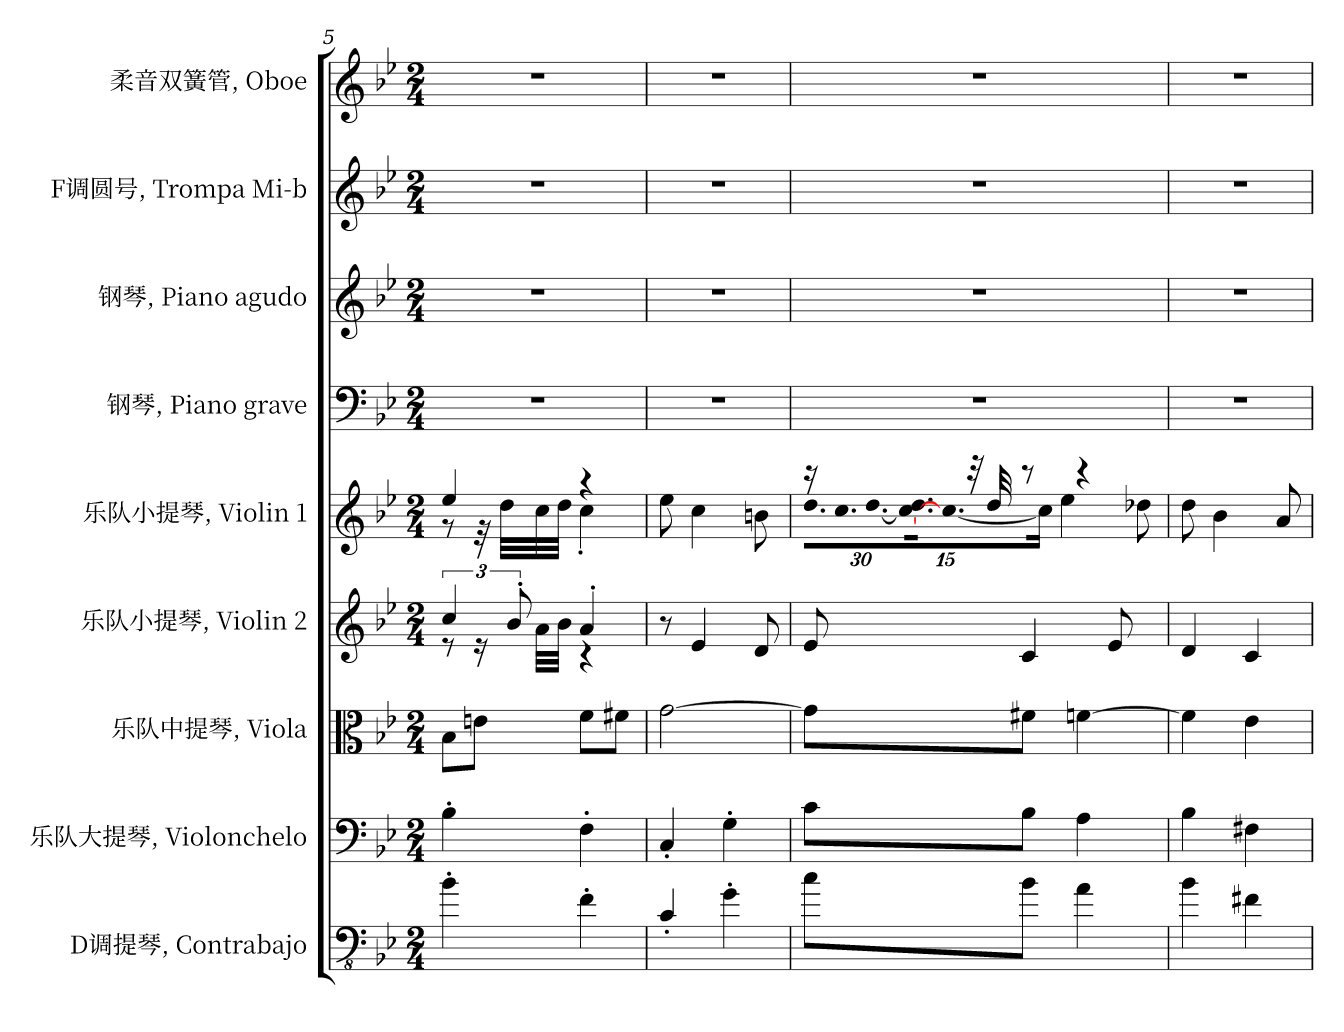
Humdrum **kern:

**kern	**kern	**kern	**kern	**kern	**kern	**kern	**kern	**kern
*part9	*part8	*part7	*part6	*part5	*part4	*part3	*part2	*part1
*staff9	*staff8	*staff7	*staff6	*staff5	*staff4	*staff3	*staff2	*staff1
*I"D调提琴, Contrabajo	*I"乐队大提琴, Violonchelo	*I"乐队中提琴, Viola	*I"乐队小提琴, Violin 2	*I"乐队小提琴, Violin 1	*I"钢琴, Piano grave	*I"钢琴, Piano agudo	*I"F调圆号, Trompa Mi-b	*I"柔音双簧管, Oboe
*	*	*	*	*	*I'Pno.	*I'Pno.	*	*
*clefFv4	*clefF4	*clefC3	*clefG2	*clefG2	*clefF4	*clefG2	*clefG2	*clefG2
*ITrd7c12	*	*	*	*	*	*	*ITrd4c7	*ITrd2c3
*k[b-e-]	*k[b-e-]	*k[b-e-]	*k[b-e-]	*k[b-e-]	*k[b-e-]	*k[b-e-]	*k[b-e-a-]	*k[f#]
*M2/4	*M2/4	*M2/4	*M2/4	*M2/4	*M2/4	*M2/4	*M2/4	*M2/4
*MM30	*MM30	*MM30	*MM30	*MM30	*MM30	*MM30	*MM30	*MM30
=5	=5	=5	=5	=5	=5	=5	=5	=5
*	*	*	*^	*^	*	*	*	*
4BB-'\	4B-'\	8B-\L	6cc/	8r	4ee-/	8r	2r	2r	2r	2r
.	.	8en\J	.	16r	.	32r	.	.	.	.
.	.	.	.	.	.	32dd\LLL	.	.	.	.
.	.	.	12b-'/	.	.	.	.	.	.	.
.	.	.	.	32a\LLL	.	32cc\	.	.	.	.
.	.	.	.	32b-\JJJ	.	32dd\JJJ	.	.	.	.
4FF'\	4F'\	8f\L	4a'/	4r	4r	4cc'\	.	.	.	.
.	.	8f#X\J	.	.	.	.	.	.	.	.
*	*	*	*v	*v	*	*	*	*	*	*
*	*	*	*	*v	*v	*	*	*	*
=6	=6	=6	=6	=6	=6	=6	=6	=6
4CC'/	4C'/	[2g\	8r	8ee-\	2r	2r	2r	2r
.	.	.	4e-/	4cc\	.	.	.	.
4GG'\	4G'\	.	.	.	.	.	.	.
.	.	.	8d/	8bn\	.	.	.	.
!!LO:PB:g=z
=7	=7	=7	=7	=7	=7	=7	=7	=7
*	*	*	*	*^	*	*	*	*
*	*	*	*	*	*Xbrackettup	*	*	*	*
!	!	!	!	!	!LO:N:vis=256.	!	!	!	!
8C\L	8c\L	8g\L]	8e-/	16r	1920%17dd\LLLLL	2r	2r	2r	2r
!	!	!	!	!	!LO:N:vis=256.	!	!	!	!
.	.	.	.	.	1920%17cc\	.	.	.	.
!	!	!	!	!	!LO:N:vis=256.	!	!	!	!
.	.	.	.	.	[1920%17dd\	.	.	.	.
!	!	!	!	!	!LO:N:vis=256.	!	!	!	!
.	.	.	.	.	[1920%17cc\ 1920%17dd\]J	.	.	.	.
.	.	.	.	.	1920ryy	.	.	.	.
!	!	!	!	!	!LO:N:vis=32.	!	!	!	!
.	.	.	.	.	640%17cc\JJ_	.	.	.	.
.	.	.	.	32r	16cc\JJ]	.	.	.	.
.	.	.	.	32dd/	.	.	.	.	.
8BB-\J	8B-\J	8f#X\J	4c/	8r	4ee-\	.	.	.	.
4AA\	4A\	[4fn\	.	4r	.	.	.	.	.
.	.	.	8e-/	.	8dd-X\	.	.	.	.
*	*	*	*	*v	*v	*	*	*	*
=8	=8	=8	=8	=8	=8	=8	=8	=8
4BB-\	4B-\	4f\]	4d/	8dd\	2r	2r	2r	2r
.	.	.	.	4b-\	.	.	.	.
4FF#X\	4F#X\	4e-\	4c/	.	.	.	.	.
.	.	.	.	8a/	.	.	.	.
=	=	=	=	=	=	=	=	=
*-	*-	*-	*-	*-	*-	*-	*-	*-
